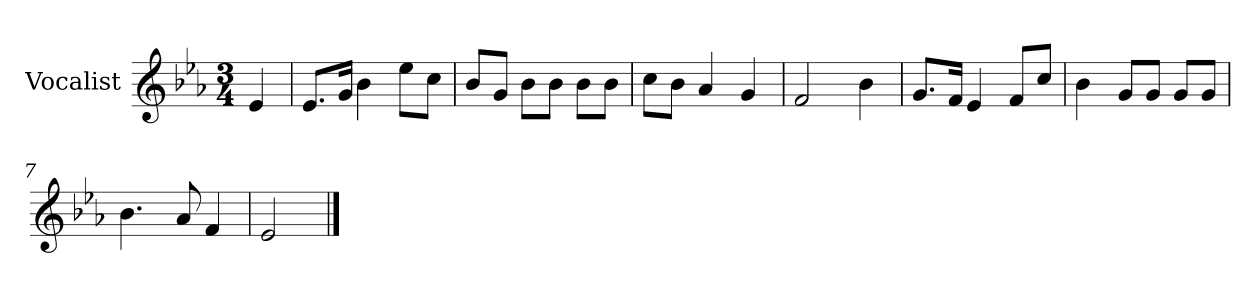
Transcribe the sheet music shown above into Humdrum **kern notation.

**kern
*part1
*staff1
*I"Vocalist
*k[b-e-a-]
*E-:
*M3/4
=
4e-
=1
8.e-L
16gJk
4b-
8ee-L
8ccJ
=2
8b-L
8gJ
8b-L
8b-J
8b-L
8b-J
=3
8ccL
8b-J
4a-
4g
=4
2f
4b-
=5
8.gL
16fJk
4e-
8fL
8ccJ
=6
4b-
8gL
8gJ
8gL
8gJ
=7
4.b-
8a-
4f
=8
2e-
==
*-
